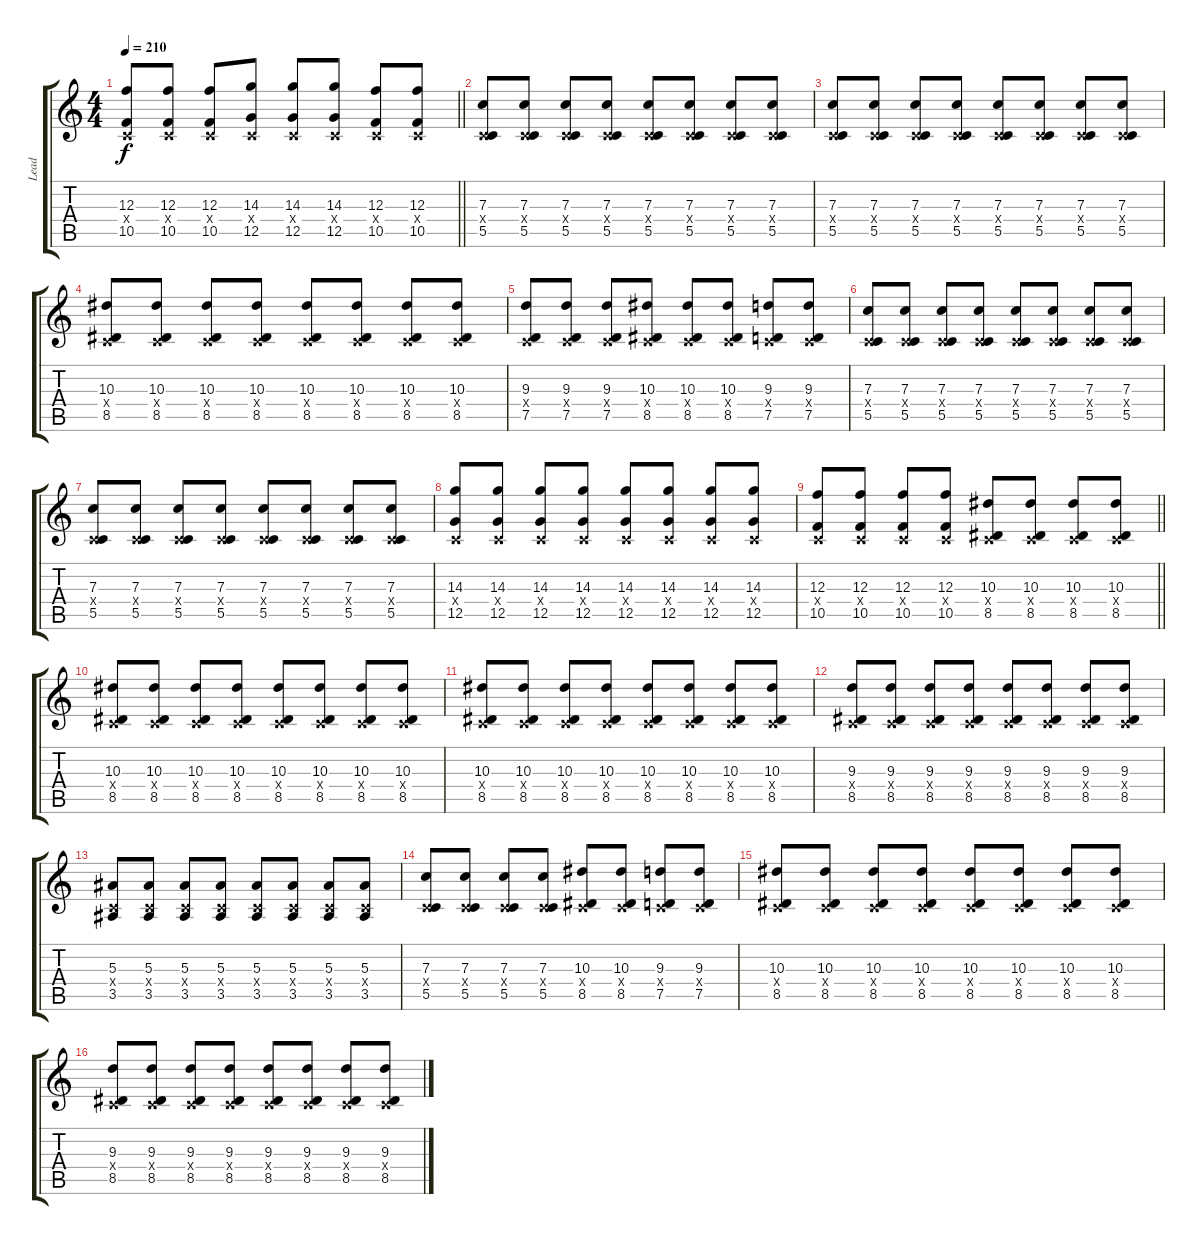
\track ("Lead" "Lead") {instrument distortionguitar}
\staff {score tabs}
\tuning (D4 A3 F3 C3 G2 C2) {hide}
\ts (4 4)
\tempo 210
\clef g2
\barLineRight lightlight
\ks c
(12.3 0.4{x} 10.5).8{dy f} (12.3 0.4{x} 10.5).8 (12.3 0.4{x} 10.5).8 (14.3 0.4{x} 12.5).8 (14.3 0.4{x} 12.5).8 (14.3 0.4{x} 12.5).8 (12.3 0.4{x} 10.5).8 (12.3 0.4{x} 10.5).8 |
(7.3 0.4{x} 5.5).8 (7.3 0.4{x} 5.5).8 (7.3 0.4{x} 5.5).8 (7.3 0.4{x} 5.5).8 (7.3 0.4{x} 5.5).8 (7.3 0.4{x} 5.5).8 (7.3 0.4{x} 5.5).8 (7.3 0.4{x} 5.5).8 |
(7.3 0.4{x} 5.5).8 (7.3 0.4{x} 5.5).8 (7.3 0.4{x} 5.5).8 (7.3 0.4{x} 5.5).8 (7.3 0.4{x} 5.5).8 (7.3 0.4{x} 5.5).8 (7.3 0.4{x} 5.5).8 (7.3 0.4{x} 5.5).8 |
(10.3 0.4{x} 8.5).8 (10.3 0.4{x} 8.5).8 (10.3 0.4{x} 8.5).8 (10.3 0.4{x} 8.5).8 (10.3 0.4{x} 8.5).8 (10.3 0.4{x} 8.5).8 (10.3 0.4{x} 8.5).8 (10.3 0.4{x} 8.5).8 |
(9.3 0.4{x} 7.5).8 (9.3 0.4{x} 7.5).8 (9.3 0.4{x} 7.5).8 (10.3 0.4{x} 8.5).8 (10.3 0.4{x} 8.5).8 (10.3 0.4{x} 8.5).8 (9.3 0.4{x} 7.5).8 (9.3 0.4{x} 7.5).8 |
(7.3 0.4{x} 5.5).8 (7.3 0.4{x} 5.5).8 (7.3 0.4{x} 5.5).8 (7.3 0.4{x} 5.5).8 (7.3 0.4{x} 5.5).8 (7.3 0.4{x} 5.5).8 (7.3 0.4{x} 5.5).8 (7.3 0.4{x} 5.5).8 |
(7.3 0.4{x} 5.5).8 (7.3 0.4{x} 5.5).8 (7.3 0.4{x} 5.5).8 (7.3 0.4{x} 5.5).8 (7.3 0.4{x} 5.5).8 (7.3 0.4{x} 5.5).8 (7.3 0.4{x} 5.5).8 (7.3 0.4{x} 5.5).8 |
(14.3 0.4{x} 12.5).8 (14.3 0.4{x} 12.5).8 (14.3 0.4{x} 12.5).8 (14.3 0.4{x} 12.5).8 (14.3 0.4{x} 12.5).8 (14.3 0.4{x} 12.5).8 (14.3 0.4{x} 12.5).8 (14.3 0.4{x} 12.5).8 |
\barLineRight lightlight
(12.3 0.4{x} 10.5).8 (12.3 0.4{x} 10.5).8 (12.3 0.4{x} 10.5).8 (12.3 0.4{x} 10.5).8 (10.3 0.4{x} 8.5).8 (10.3 0.4{x} 8.5).8 (10.3 0.4{x} 8.5).8 (10.3 0.4{x} 8.5).8 |
(10.3 0.4{x} 8.5).8 (10.3 0.4{x} 8.5).8 (10.3 0.4{x} 8.5).8 (10.3 0.4{x} 8.5).8 (10.3 0.4{x} 8.5).8 (10.3 0.4{x} 8.5).8 (10.3 0.4{x} 8.5).8 (10.3 0.4{x} 8.5).8 |
(10.3 0.4{x} 8.5).8 (10.3 0.4{x} 8.5).8 (10.3 0.4{x} 8.5).8 (10.3 0.4{x} 8.5).8 (10.3 0.4{x} 8.5).8 (10.3 0.4{x} 8.5).8 (10.3 0.4{x} 8.5).8 (10.3 0.4{x} 8.5).8 |
(9.3 0.4{x} 8.5).8 (9.3 0.4{x} 8.5).8 (9.3 0.4{x} 8.5).8 (9.3 0.4{x} 8.5).8 (9.3 0.4{x} 8.5).8 (9.3 0.4{x} 8.5).8 (9.3 0.4{x} 8.5).8 (9.3 0.4{x} 8.5).8 |
(5.3 0.4{x} 3.5).8 (5.3 0.4{x} 3.5).8 (5.3 0.4{x} 3.5).8 (5.3 0.4{x} 3.5).8 (5.3 0.4{x} 3.5).8 (5.3 0.4{x} 3.5).8 (5.3 0.4{x} 3.5).8 (5.3 0.4{x} 3.5).8 |
(7.3 0.4{x} 5.5).8 (7.3 0.4{x} 5.5).8 (7.3 0.4{x} 5.5).8 (7.3 0.4{x} 5.5).8 (10.3 0.4{x} 8.5).8 (10.3 0.4{x} 8.5).8 (9.3 0.4{x} 7.5).8 (9.3 0.4{x} 7.5).8 |
(10.3 0.4{x} 8.5).8 (10.3 0.4{x} 8.5).8 (10.3 0.4{x} 8.5).8 (10.3 0.4{x} 8.5).8 (10.3 0.4{x} 8.5).8 (10.3 0.4{x} 8.5).8 (10.3 0.4{x} 8.5).8 (10.3 0.4{x} 8.5).8 |
(9.3 0.4{x} 8.5).8 (9.3 0.4{x} 8.5).8 (9.3 0.4{x} 8.5).8 (9.3 0.4{x} 8.5).8 (9.3 0.4{x} 8.5).8 (9.3 0.4{x} 8.5).8 (9.3 0.4{x} 8.5).8 (9.3 0.4{x} 8.5).8
